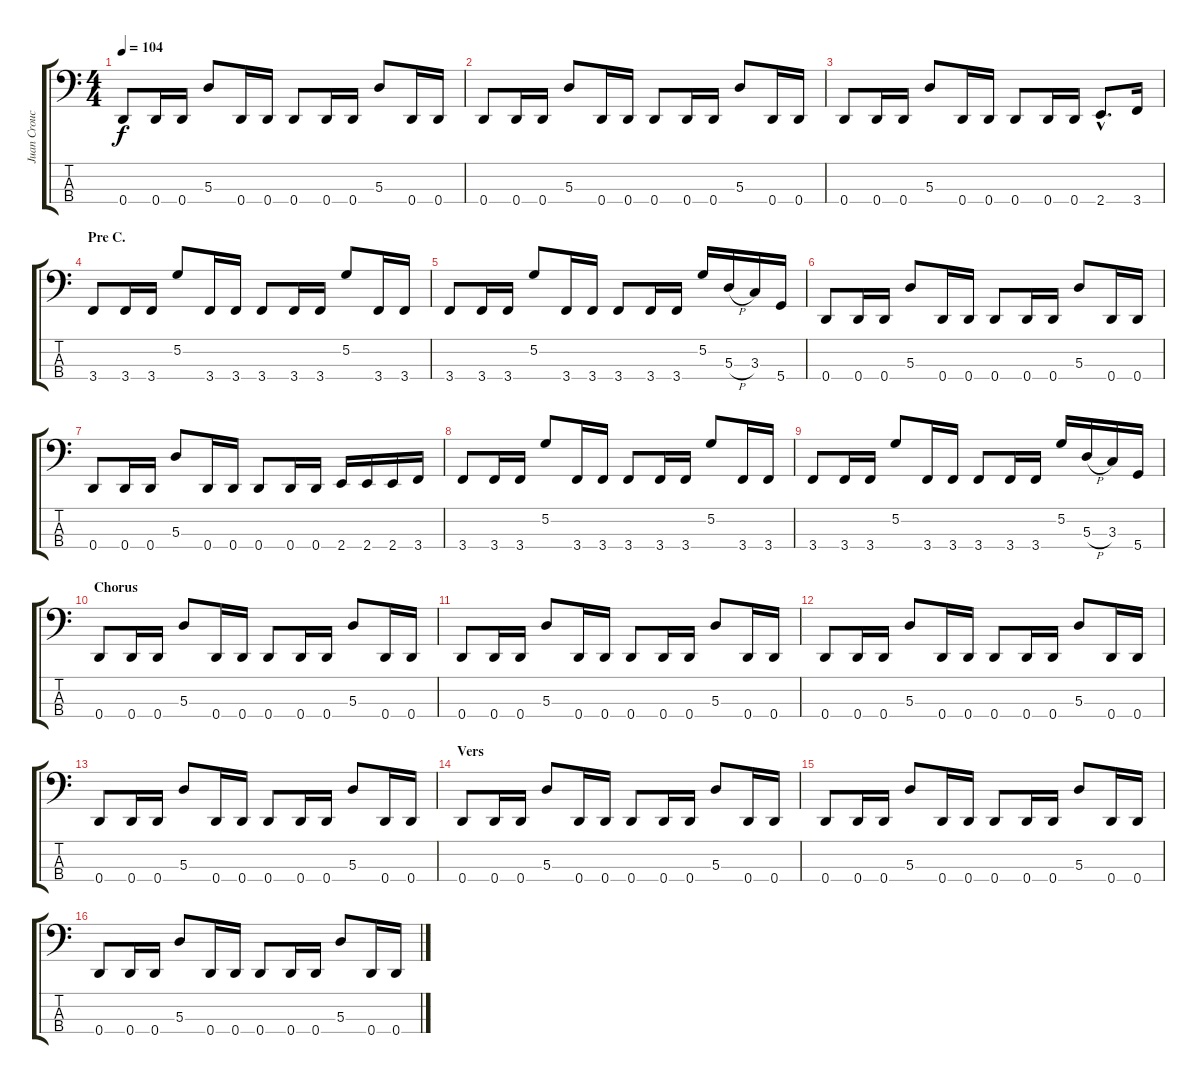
\track ("Juan Croucier - Bass" "Juan Crouc") {instrument electricbassfinger}
\staff {score tabs}
\tuning (G2 D2 A1 D1) {hide}
\ts (4 4)
\tempo 104
\clef f4
\ks c
0.4.8{dy f} 0.4.16 0.4.16 5.3.8 0.4.16 0.4.16 0.4.8 0.4.16 0.4.16 5.3.8 0.4.16 0.4.16 |
0.4.8 0.4.16 0.4.16 5.3.8 0.4.16 0.4.16 0.4.8 0.4.16 0.4.16 5.3.8 0.4.16 0.4.16 |
0.4.8 0.4.16 0.4.16 5.3.8 0.4.16 0.4.16 0.4.8 0.4.16 0.4.16 2.4{hac}.8{d} 3.4.16 |
\section ("" "Pre C.")
3.4.8 3.4.16 3.4.16 5.2.8 3.4.16 3.4.16 3.4.8 3.4.16 3.4.16 5.2.8 3.4.16 3.4.16 |
3.4.8 3.4.16 3.4.16 5.2.8 3.4.16 3.4.16 3.4.8 3.4.16 3.4.16 5.2.16 5.3{h}.16 3.3.16 5.4.16 |
0.4.8 0.4.16 0.4.16 5.3.8 0.4.16 0.4.16 0.4.8 0.4.16 0.4.16 5.3.8 0.4.16 0.4.16 |
0.4.8 0.4.16 0.4.16 5.3.8 0.4.16 0.4.16 0.4.8 0.4.16 0.4.16 2.4.16 2.4.16 2.4.16 3.4.16 |
3.4.8 3.4.16 3.4.16 5.2.8 3.4.16 3.4.16 3.4.8 3.4.16 3.4.16 5.2.8 3.4.16 3.4.16 |
3.4.8 3.4.16 3.4.16 5.2.8 3.4.16 3.4.16 3.4.8 3.4.16 3.4.16 5.2.16 5.3{h}.16 3.3.16 5.4.16 |
\section ("" "Chorus")
0.4.8 0.4.16 0.4.16 5.3.8 0.4.16 0.4.16 0.4.8 0.4.16 0.4.16 5.3.8 0.4.16 0.4.16 |
0.4.8 0.4.16 0.4.16 5.3.8 0.4.16 0.4.16 0.4.8 0.4.16 0.4.16 5.3.8 0.4.16 0.4.16 |
0.4.8 0.4.16 0.4.16 5.3.8 0.4.16 0.4.16 0.4.8 0.4.16 0.4.16 5.3.8 0.4.16 0.4.16 |
0.4.8 0.4.16 0.4.16 5.3.8 0.4.16 0.4.16 0.4.8 0.4.16 0.4.16 5.3.8 0.4.16 0.4.16 |
\section ("" "Vers")
0.4.8 0.4.16 0.4.16 5.3.8 0.4.16 0.4.16 0.4.8 0.4.16 0.4.16 5.3.8 0.4.16 0.4.16 |
0.4.8 0.4.16 0.4.16 5.3.8 0.4.16 0.4.16 0.4.8 0.4.16 0.4.16 5.3.8 0.4.16 0.4.16 |
0.4.8 0.4.16 0.4.16 5.3.8 0.4.16 0.4.16 0.4.8 0.4.16 0.4.16 5.3.8 0.4.16 0.4.16
